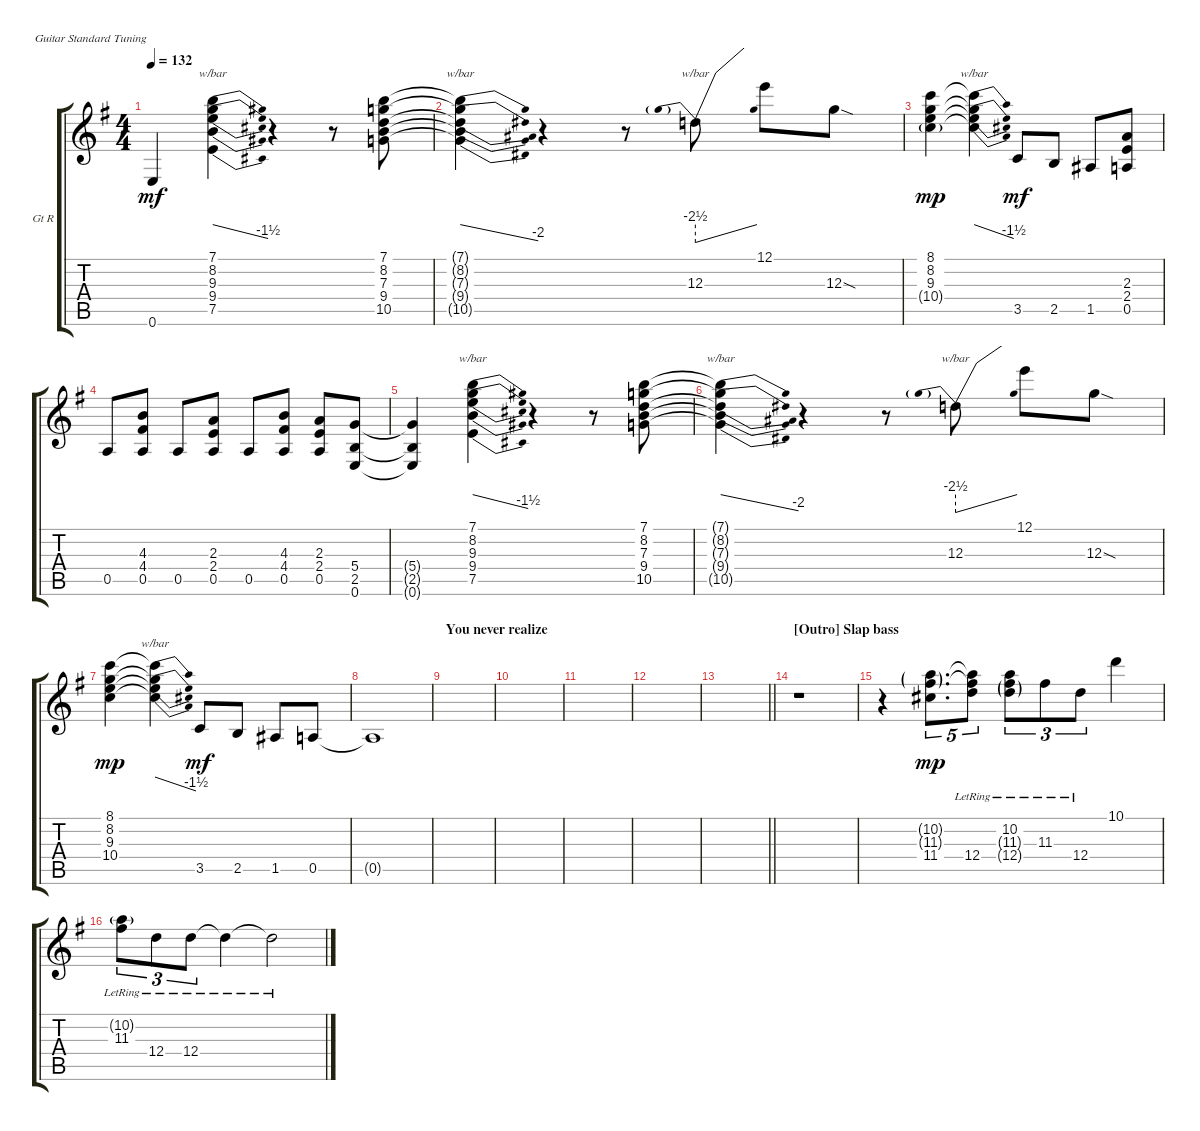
\bracketExtendMode groupsimilarinstruments
\firstSystemTrackNameOrientation horizontal
\otherSystemsTrackNameOrientation horizontal
\track ("Guitar - right" "Gt R") {instrument acousticguitarsteel}
\staff {score tabs}
\tuning (E4 B3 G3 D3 A2 E2)
\ts (4 4)
\tempo 132
\clef g2
\ks g
0.6.4{dy mf} (7.1 8.2 9.3 9.4 7.5).4{tbe (dive default 36.6 0 59.4 -6)} r.4 r.8 (7.1 8.2 7.3 9.4 10.5).8 |
(7.1{t} 8.2{t} 7.3{t} 9.4{t} 10.5{t}).4{tbe (dive default 29.4 0 60 -8)} r.4 r.8 12.3.8{tbe (predivedive default 0 -10 46.199999999999996 0)} 12.1.8 12.3{sod}.8 |
(8.1 8.2 9.3 10.4{g}).4{dy mp} (8.1{t} 8.2{t} 9.3{t} 10.4{t}).4{tbe (dive default 28.799999999999997 0 60 -6)} 3.5.8{dy mf} 2.5.8 1.5.8 (2.4 0.5 2.3).8 |
0.5.8 (4.4 0.5 4.3).8 0.5.8 (2.4 0.5 2.3).8 0.5.8 (4.4 0.5 4.3).8 (2.4 0.5 2.3).8 (5.4 0.6 2.5).8 |
(0.6{t} 5.4{t} 2.5{t}).4 (7.1 8.2 9.3 9.4 7.5).4{tbe (dive default 36.6 0 59.4 -6)} r.4 r.8 (7.1 8.2 7.3 9.4 10.5).8 |
(7.1{t} 8.2{t} 7.3{t} 9.4{t} 10.5{t}).4{tbe (dive default 29.4 0 60 -8)} r.4 r.8 12.3.8{tbe (predivedive default 0 -10 46.199999999999996 0)} 12.1.8 12.3{sod}.8 |
(8.1 8.2 9.3 10.4).4{dy mp} (8.1{t} 8.2{t} 9.3{t} 10.4{t}).4{tbe (dive default 28.799999999999997 0 60 -6)} 3.5.8{dy mf} 2.5.8 1.5.8 0.5.8 |
0.5{t}.1 |
\section ("" "You never realize")
|
|
|
|
\barLineRight lightlight
|
\section ("" "[Outro] Slap bass")
r.1 |
r.4 (11.4 10.2{g} 11.3{g}).8{d tu (5 4) dy mp} (12.4{lr} 10.2{t} 11.3{t}).8{tu (5 4)} (11.3{g lr} 10.2 12.4{g}).8{tu (3 2)} 11.3{lr}.8{tu (3 2)} 12.4{lr}.8{tu (3 2)} 10.1.4 |
(11.3{lr} 10.2{g lr}).8{tu (3 2)} 12.4{lr}.8{tu (3 2)} 12.4{lr}.8{tu (3 2)} 12.4{lr t}.4 12.4{lr t}.2
